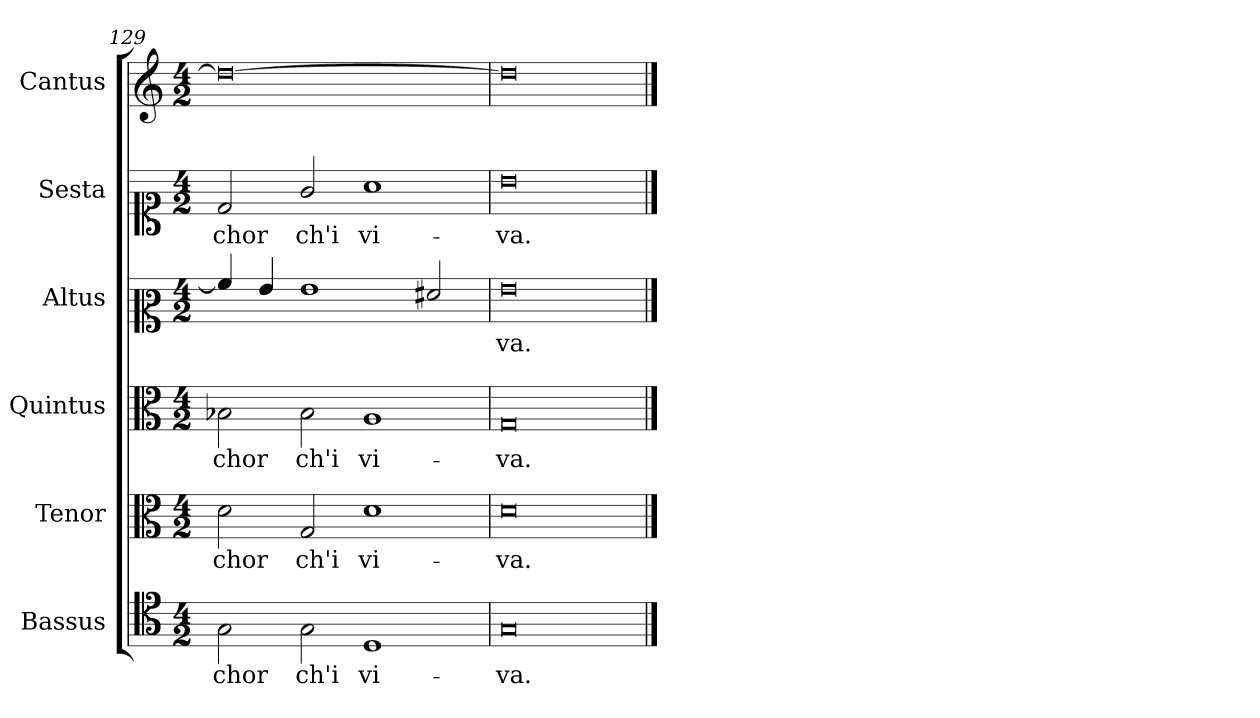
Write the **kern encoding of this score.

**kern	**text	**kern	**text	**kern	**text	**kern	**text	**kern	**text	**kern
*part6	*part6	*part5	*part5	*part4	*part4	*part3	*part3	*part2	*part2	*part1
*staff6	*staff6	*staff5	*staff5	*staff4	*staff4	*staff3	*staff3	*staff2	*staff2	*staff1
*I"Bassus	*	*I"Tenor	*	*I"Quintus	*	*I"Altus	*	*I"Sesta	*	*I"Cantus
*I'B.	*	*I'T.	*	*I'Q.	*	*I'A.	*	*I'S.	*	*I'C.
*clefC4	*	*clefC3	*	*clefC3	*	*clefC2	*	*clefC1	*	*clefG2
*k[]	*	*k[]	*	*k[]	*	*k[]	*	*k[]	*	*k[]
*M4/2	*	*M4/2	*	*M4/2	*	*M4/2	*	*M4/2	*	*M4/2
=129	=129	=129	=129	=129	=129	=129	=129	=129	=129	=129
!	!LO:LY:b	!	!LO:LY:b	!	!LO:LY:b	!	!	!	!LO:LY:b	!
2G\	-chor	2d\	-chor	2B-X\	-chor	4a/]	.	2d/	-chor	0dd_
.	.	.	.	.	.	4g/	.	.	.	.
!	!LO:LY:b	!	!LO:LY:b	!	!LO:LY:b	!	!	!	!LO:LY:b	!
2G\	ch'i	2G/	ch'i	2B-\	ch'i	1g	.	2g/	ch'i	.
!	!LO:LY:b	!	!LO:LY:b	!	!LO:LY:b	!	!	!	!LO:LY:b	!
1D	vi-	1d	vi-	1A	vi-	.	.	1a	vi-	.
.	.	.	.	.	.	2f#X/	.	.	.	.
=130	=130	=130	=130	=130	=130	=130	=130	=130	=130	=130
!	!LO:LY:b	!	!LO:LY:b	!	!LO:LY:b	!	!LO:LY:b	!	!LO:LY:b	!
0G	-va.	0d	-va.	0G	-va.	0g	-va.	0b	-va.	0dd]
==	==	==	==	==	==	==	==	==	==	==
*-	*-	*-	*-	*-	*-	*-	*-	*-	*-	*-
